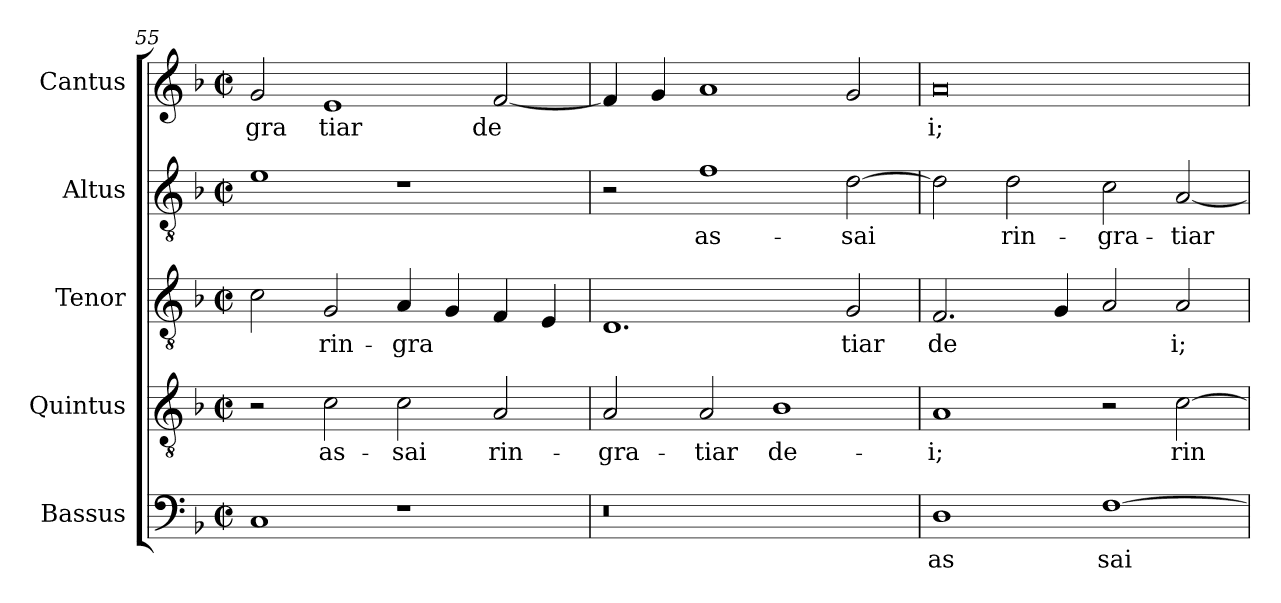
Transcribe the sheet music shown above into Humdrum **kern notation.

**kern	**text	**kern	**text	**kern	**text	**kern	**text	**kern	**text
*part5	*part5	*part4	*part4	*part3	*part3	*part2	*part2	*part1	*part1
*staff5	*staff5	*staff4	*staff4	*staff3	*staff3	*staff2	*staff2	*staff1	*staff1
*I"Bassus	*	*I"Quintus	*	*I"Tenor	*	*I"Altus	*	*I"Cantus	*
*I'Bassus	*	*I'Quintus	*	*I'Tenor	*	*I'Altus	*	*I'Cantus	*
*clefF4	*	*clefGv2	*	*clefGv2	*	*clefGv2	*	*clefG2	*
*k[b-]	*	*k[b-]	*	*k[b-]	*	*k[b-]	*	*k[b-]	*
*F:	*	*F:	*	*F:	*	*F:	*	*F:	*
*M2/2	*	*M2/2	*	*M2/2	*	*M2/2	*	*M2/2	*
*met(c|)	*	*met(c|)	*	*met(c|)	*	*met(c|)	*	*met(c|)	*
=55	=55	=55	=55	=55	=55	=55	=55	=55	=55
!	!LO:LY:b:cj	!	!	!	!LO:LY:b:cj	!	!LO:LY:b:cj	!	!LO:LY:b:cj
1C	.	2r	.	2c\	.	1e	.	2g/	gra
!	!	!	!LO:LY:b:cj	!	!LO:LY:b:cj	!	!	!	!LO:LY:b:cj
.	.	2c\	as-	2G/	rin-	.	.	1e	tiar
!	!	!	!LO:LY:b:cj	!	!LO:LY:b:cj	!	!	!	!
1r	.	2c\	-sai	4A/	-gra-	1r	.	.	.
!	!	!	!	!	!LO:LY:b:cj	!	!	!	!
.	.	.	.	4G/	--	.	.	.	.
!	!	!	!LO:LY:b:cj	!	!LO:LY:b:cj	!	!	!	!LO:LY:b:cj
.	.	2A/	rin-	4F/	--	.	.	[<2f/	de
!	!	!	!	!	!LO:LY:b:cj	!	!	!	!
.	.	.	.	4E/	--	.	.	.	.
=56	=56	=56	=56	=56	=56	=56	=56	=56	=56
!	!	!	!LO:LY:b:cj	!	!LO:LY:b:cj	!	!	!	!LO:LY:b:cj
0r	.	2A/	-gra-	1.D	--	2r	.	4f/]	.
!	!	!	!	!	!	!	!	!	!LO:LY:b:cj
.	.	.	.	.	.	.	.	4g/	.
!	!	!	!LO:LY:b:cj	!	!	!	!LO:LY:b:cj	!	!LO:LY:b:cj
.	.	2A/	-tiar	.	.	1f	as-	1a	.
!	!	!	!LO:LY:b:cj	!	!	!	!	!	!
.	.	1B-	de-	.	.	.	.	.	.
!	!	!	!	!	!LO:LY:b:cj	!	!LO:LY:b:cj	!	!LO:LY:b:cj
.	.	.	.	2G/	-tiar	[>2d\	-sai	2g/	.
=57	=57	=57	=57	=57	=57	=57	=57	=57	=57
!	!LO:LY:b:cj	!	!LO:LY:b:cj	!	!LO:LY:b:cj	!	!LO:LY:b:cj	!	!LO:LY:b:cj
1D	as	1A	-i;	2.F/	de-	2d\]	.	0a	i;
!	!	!	!	!	!	!	!LO:LY:b:cj	!	!
.	.	.	.	.	.	2d\	rin-	.	.
!	!	!	!	!	!LO:LY:b:cj	!	!	!	!
.	.	.	.	4G/	--	.	.	.	.
!	!LO:LY:b:cj	!	!	!	!LO:LY:b:cj	!	!LO:LY:b:cj	!	!
[>1F	sai	2r	.	2A/	--	2c\	-gra-	.	.
!	!	!	!LO:LY:b:cj	!	!LO:LY:b:cj	!	!LO:LY:b:cj	!	!
.	.	[>2c\	rin-	2A/	-i;	[<2A/	-tiar	.	.
=	=	=	=	=	=	=	=	=	=
*-	*-	*-	*-	*-	*-	*-	*-	*-	*-
